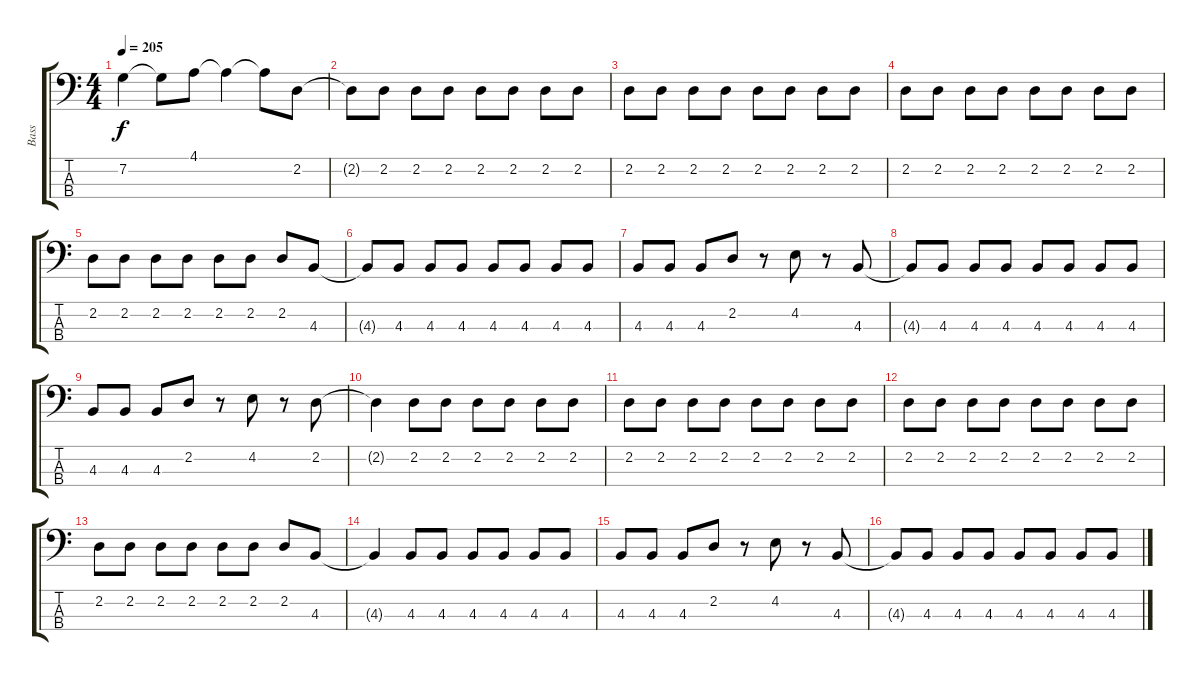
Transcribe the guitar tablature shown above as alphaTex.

\track ("Bass" "Bass") {instrument electricbasspick}
\staff {score tabs}
\tuning (F2 C2 G1 D1) {hide}
\ts (4 4)
\tempo 205
\clef f4
\ks c
7.2{t}.4{dy f} 7.2{t}.8 4.1.8 4.1{t}.4 4.1{t}.8 2.2.8 |
2.2{t}.8 2.2.8 2.2.8 2.2.8 2.2.8 2.2.8 2.2.8 2.2.8 |
2.2.8 2.2.8 2.2.8 2.2.8 2.2.8 2.2.8 2.2.8 2.2.8 |
2.2.8 2.2.8 2.2.8 2.2.8 2.2.8 2.2.8 2.2.8 2.2.8 |
2.2.8 2.2.8 2.2.8 2.2.8 2.2.8 2.2.8 2.2.8 4.3.8 |
4.3{t}.8 4.3.8 4.3.8 4.3.8 4.3.8 4.3.8 4.3.8 4.3.8 |
4.3.8 4.3.8 4.3.8 2.2.8 r.8 4.2.8 r.8 4.3.8 |
4.3{t}.8 4.3.8 4.3.8 4.3.8 4.3.8 4.3.8 4.3.8 4.3.8 |
4.3.8 4.3.8 4.3.8 2.2.8 r.8 4.2.8 r.8 2.2.8 |
2.2{t}.4 2.2.8 2.2.8 2.2.8 2.2.8 2.2.8 2.2.8 |
2.2.8 2.2.8 2.2.8 2.2.8 2.2.8 2.2.8 2.2.8 2.2.8 |
2.2.8 2.2.8 2.2.8 2.2.8 2.2.8 2.2.8 2.2.8 2.2.8 |
2.2.8 2.2.8 2.2.8 2.2.8 2.2.8 2.2.8 2.2.8 4.3.8 |
4.3{t}.4 4.3.8 4.3.8 4.3.8 4.3.8 4.3.8 4.3.8 |
4.3.8 4.3.8 4.3.8 2.2.8 r.8 4.2.8 r.8 4.3.8 |
4.3{t}.8 4.3.8 4.3.8 4.3.8 4.3.8 4.3.8 4.3.8 4.3.8
